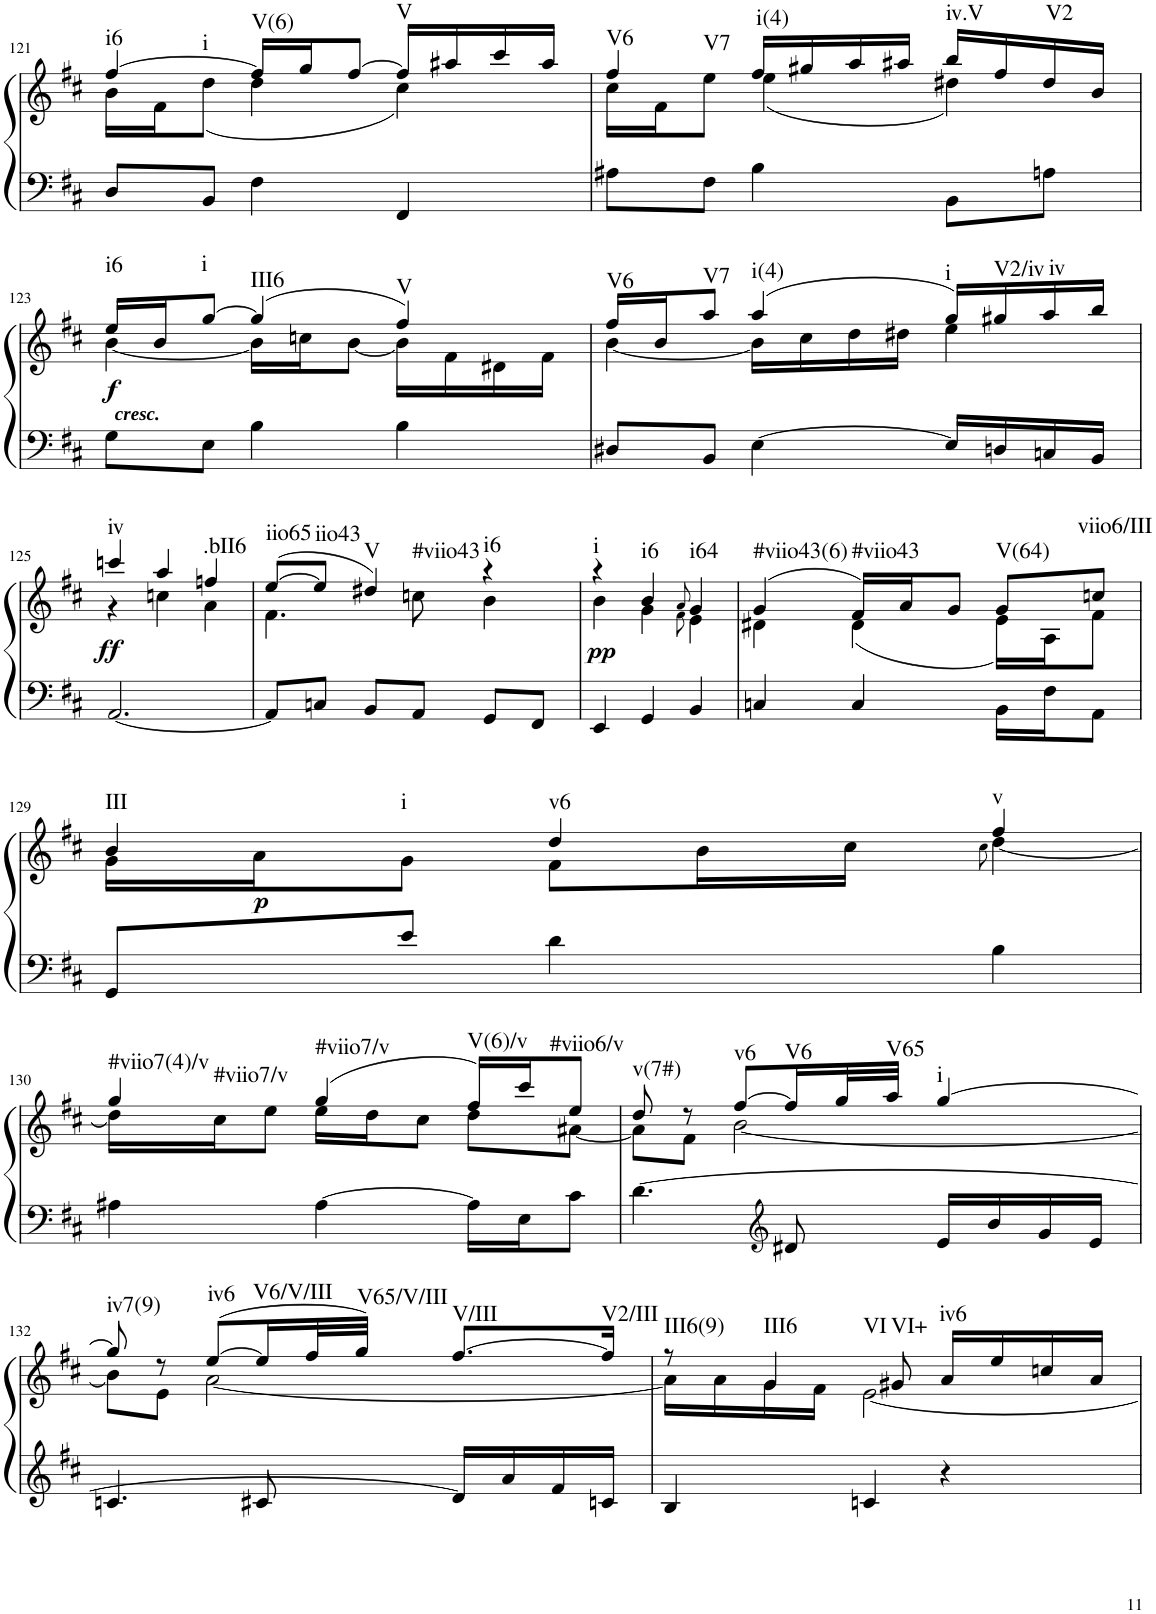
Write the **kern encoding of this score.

**kern	**kern	**dynam	**harte
*part1	*part1	*part1	*part1
*staff2	*staff1	*staff1/2	*
*I"Klavier links	*	*	*
!!LO:PB:g=z
*clefF4	*clefG2	*	*
*k[f#c#]	*k[f#c#]	*	*
*M3/4	*M3/4	*	*
=121	=121	=121	=121
*	*^	*	*
!	!	!	!	!LO:H:n=1:kt=i6
!	!	!	!	!LO:H:n=2:kt=i
8D/L	[4ff#/	16b\LL	.	N N
.	.	16f#\J	.	.
8BB/J	.	(8dd\J	.	.
!	!	!	!	!LO:H:kt=V(6)
4F#\	16ff#/LL]	4dd\	.	N
.	16gg/J	.	.	.
.	[8ff#/J	.	.	.
!	!	!	!	!LO:H:kt=V
4FF#/	16ff#/LL]	4cc#\)	.	N
.	16aa#X/	.	.	.
.	16ccc#/	.	.	.
.	16aa#/JJ	.	.	.
=122	=122	=122	=122	=122
!	!	!	!	!LO:H:n=1:kt=V6
!	!	!	!	!LO:H:n=2:kt=V7
8A#X\L	4ff#/	16cc#\LL	.	N N
.	.	16f#\J	.	.
8F#\J	.	8ee\J	.	.
!	!	!	!	!LO:H:kt=i(4)
4B\	16ff#/LL	(4ee\	.	N
.	16gg#X/	.	.	.
.	16aa/	.	.	.
.	16aa#X/JJ	.	.	.
!	!	!	!	!LO:H:kt=iv.V
8BB\L	16bb/LL	4dd#X\)	.	N
.	16ff#/	.	.	.
!	!	!	!	!LO:H:kt=V2
8An\J	16dd#/	.	.	N
.	16b/JJ	.	.	.
!!LO:LB:g=z	!!
=123	=123	=123	=123	=123
!LO:TX:a:Bi:t=cresc.	!	!	!	!
!	!	!	!LO:DY:b	!LO:H:kt=i6
8G\L	16ee/LL	[4b\	f	N
.	16b/J	.	.	.
!	!	!	!	!LO:H:kt=i
8E\J	[8gg/J	.	.	N
!	!	!	!	!LO:H:kt=III6
4B\	(4gg/]	16b\LL]	.	N
.	.	16ccn\J	.	.
.	.	[8b\J	.	.
!	!	!	!	!LO:H:kt=V
4B\	4ff#/)	16b\LL]	.	N
.	.	16f#\	.	.
.	.	16d#X\	.	.
.	.	16f#\JJ	.	.
=124	=124	=124	=124	=124
!	!	!	!	!LO:H:kt=V6
8D#X/L	16ff#/LL	[4b\	.	N
.	16b/J	.	.	.
!	!	!	!	!LO:H:kt=V7
8BB/J	8aa/J	.	.	N
!	!	!	!	!LO:H:kt=i(4)
[4E\	(4aa/	16b\LL]	.	N
.	.	16cc#\	.	.
.	.	16dd\	.	.
.	.	16dd#X\JJ	.	.
!	!	!	!	!LO:H:kt=i
16E/LL]	16gg/LL)	4ee\	.	N
!	!	!	!	!LO:H:kt=V2/iv
16Dn/	16gg#X/	.	.	N
!	!	!	!	!LO:H:kt=iv
16Cn/	16aa/	.	.	N
16BB/JJ	16bb/JJ	.	.	.
!!LO:LB:g=z	!!
=125	=125	=125	=125	=125
!	!	!	!LO:DY:b	!LO:H:kt=iv
[2.AA/	4cccn/	4r	ff	N
.	4aa/	4ccn\	.	.
!	!	!	!	!LO:H:kt=.bII6
.	4ffn/	4a\	.	N
=126	=126	=126	=126	=126
!	!	!	!	!LO:H:kt=iio65
8AA/L]	([8ee/L	4.f#\	.	N
!	!	!	!	!LO:H:kt=iio43
8Cn/J	8ee/J]	.	.	N
!	!	!	!	!LO:H:n=1:kt=V
!	!	!	!	!LO:H:n=2:kt=#viio43
8BB/L	4dd#X/)	.	.	N N
8AA/J	.	8ccn\	.	.
!	!	!	!	!LO:H:kt=i6
8GG/L	4r	4b\	.	N
8FF#/J	.	.	.	.
=127	=127	=127	=127	=127
!	!	!	!LO:DY:b	!LO:H:kt=i
4EE/	4r	4b\	pp	N
!	!	!	!	!LO:H:kt=i6
4GG/	4b/	4g\	.	N
.	8qa/	8qf#\	.	.
!	!	!	!	!LO:H:kt=i64
4BB/	4g/	4e\	.	N
=128	=128	=128	=128	=128
!	!	!	!	!LO:H:kt=#viio43(6)
4Cn/	(4g/	4d#X\	.	N
!	!	!	!	!LO:H:kt=#viio43
4C/	16f#/LL)	(4d#\	.	N
.	16a/J	.	.	.
.	8g/J	.	.	.
!	!	!	!	!LO:H:kt=V(64)
16BB\LL	8g/L	16e\LL)	.	N
16F#\J	.	16A\J	.	.
!	!	!	!	!LO:H:kt=viio6/III
8AA\J	8ccn/J	8f#\J	.	N
!!LO:LB:g=z	!!
=129	=129	=129	=129	=129
!	!	!	!	!LO:H:n=1:kt=III
!	!	!	!	!LO:H:n=2:kt=i
8GG/L	4b/	16g\LL	.	N N
!	!	!	!LO:DY:b	!
.	.	16a\J	p	.
8e/J	.	8g\J	.	.
!	!	!	!	!LO:H:kt=v6
4d\	4dd/	8f#\L	.	N
.	.	16b\L	.	.
.	.	16cc#\JJ	.	.
.	.	8qcc#\	.	.
!	!	!	!	!LO:H:kt=v
4B\	4ff#/	[4dd\	.	N
!!LO:LB:g=z	!!
=130	=130	=130	=130	=130
!	!	!	!	!LO:H:n=1:kt=#viio7(4)/v
!	!	!	!	!LO:H:n=2:kt=#viio7/v
4A#X\	4gg/	16dd\LL]	.	N N
.	.	16cc#\J	.	.
.	.	8ee\J	.	.
!	!	!	!	!LO:H:kt=#viio7/v
[4A#\	(4gg/	16ee\LL	.	N
.	.	16dd\J	.	.
.	.	8cc#\J	.	.
!	!	!	!	!LO:H:kt=V(6)/v
16A#\LL]	16ff#/LL)	8dd\L	.	N
16E\J	16ccc#/J	.	.	.
!	!	!	!	!LO:H:kt=#viio6/v
8c#\J	8ee/J	[8a#X\J	.	N
=131	=131	=131	=131	=131
!	!	!	!	!LO:H:kt=v(7#)
[4.d\	8dd/	8a#\L]	.	N
.	8r	8f#\J	.	.
!	!	!	!	!LO:H:kt=v6
.	[8ff#/L	[2b\	.	N
*clefG2	*	*	*	*
!	!	!	!	!LO:H:kt=V6
8d#X/	16ff#/L]	.	.	N
.	32gg/L	.	.	.
!	!	!	!	!LO:H:kt=V65
.	32aa/JJJ	.	.	N
!	!	!	!	!LO:H:kt=i
16e/LL	[4gg/	.	.	N
16b/	.	.	.	.
16g/	.	.	.	.
16e/JJ	.	.	.	.
!!LO:LB:g=z	!!
=132	=132	=132	=132	=132
!	!	!	!	!LO:H:kt=iv7(9)
4.cn/	8gg/]	8b\L]	.	N
.	8r	8e\J	.	.
!	!	!	!	!LO:H:kt=iv6
.	([8ee/L	[2a\	.	N
!	!	!	!	!LO:H:kt=V6/V/III
8c#X/	16ee/L]	.	.	N
.	32ff#/L	.	.	.
!	!	!	!	!LO:H:kt=V65/V/III
.	32gg/JJJ)	.	.	N
!	!	!	!	!LO:H:kt=V/III
16d/LL]	[8.ff#/L	.	.	N
16a/	.	.	.	.
16f#/	.	.	.	.
!	!	!	!	!LO:H:kt=V2/III
16cn/JJ	16ff#/Jk]	.	.	N
=133	=133	=133	=133	=133
!	!	!	!	!LO:H:kt=III6(9)
4B/	8r	16a\LL]	.	N
.	.	16a\	.	.
!	!	!	!	!LO:H:kt=III6
.	4g/	16g\	.	N
.	.	16f#\JJ	.	.
!	!	!	!	!LO:H:n=1:kt=VI
!	!	!	!	!LO:H:n=2:kt=VI+
!	!	!	!	!LO:H:n=3:kt=iv6
4cn/	.	[2e\	.	N N N
.	8g#X/	.	.	.
4r	16a/LL	.	.	.
.	16ee/	.	.	.
.	16ccn/	.	.	.
.	16a/JJ	.	.	.
*	*v	*v	*	*
=	=	=	=
*-	*-	*-	*-
